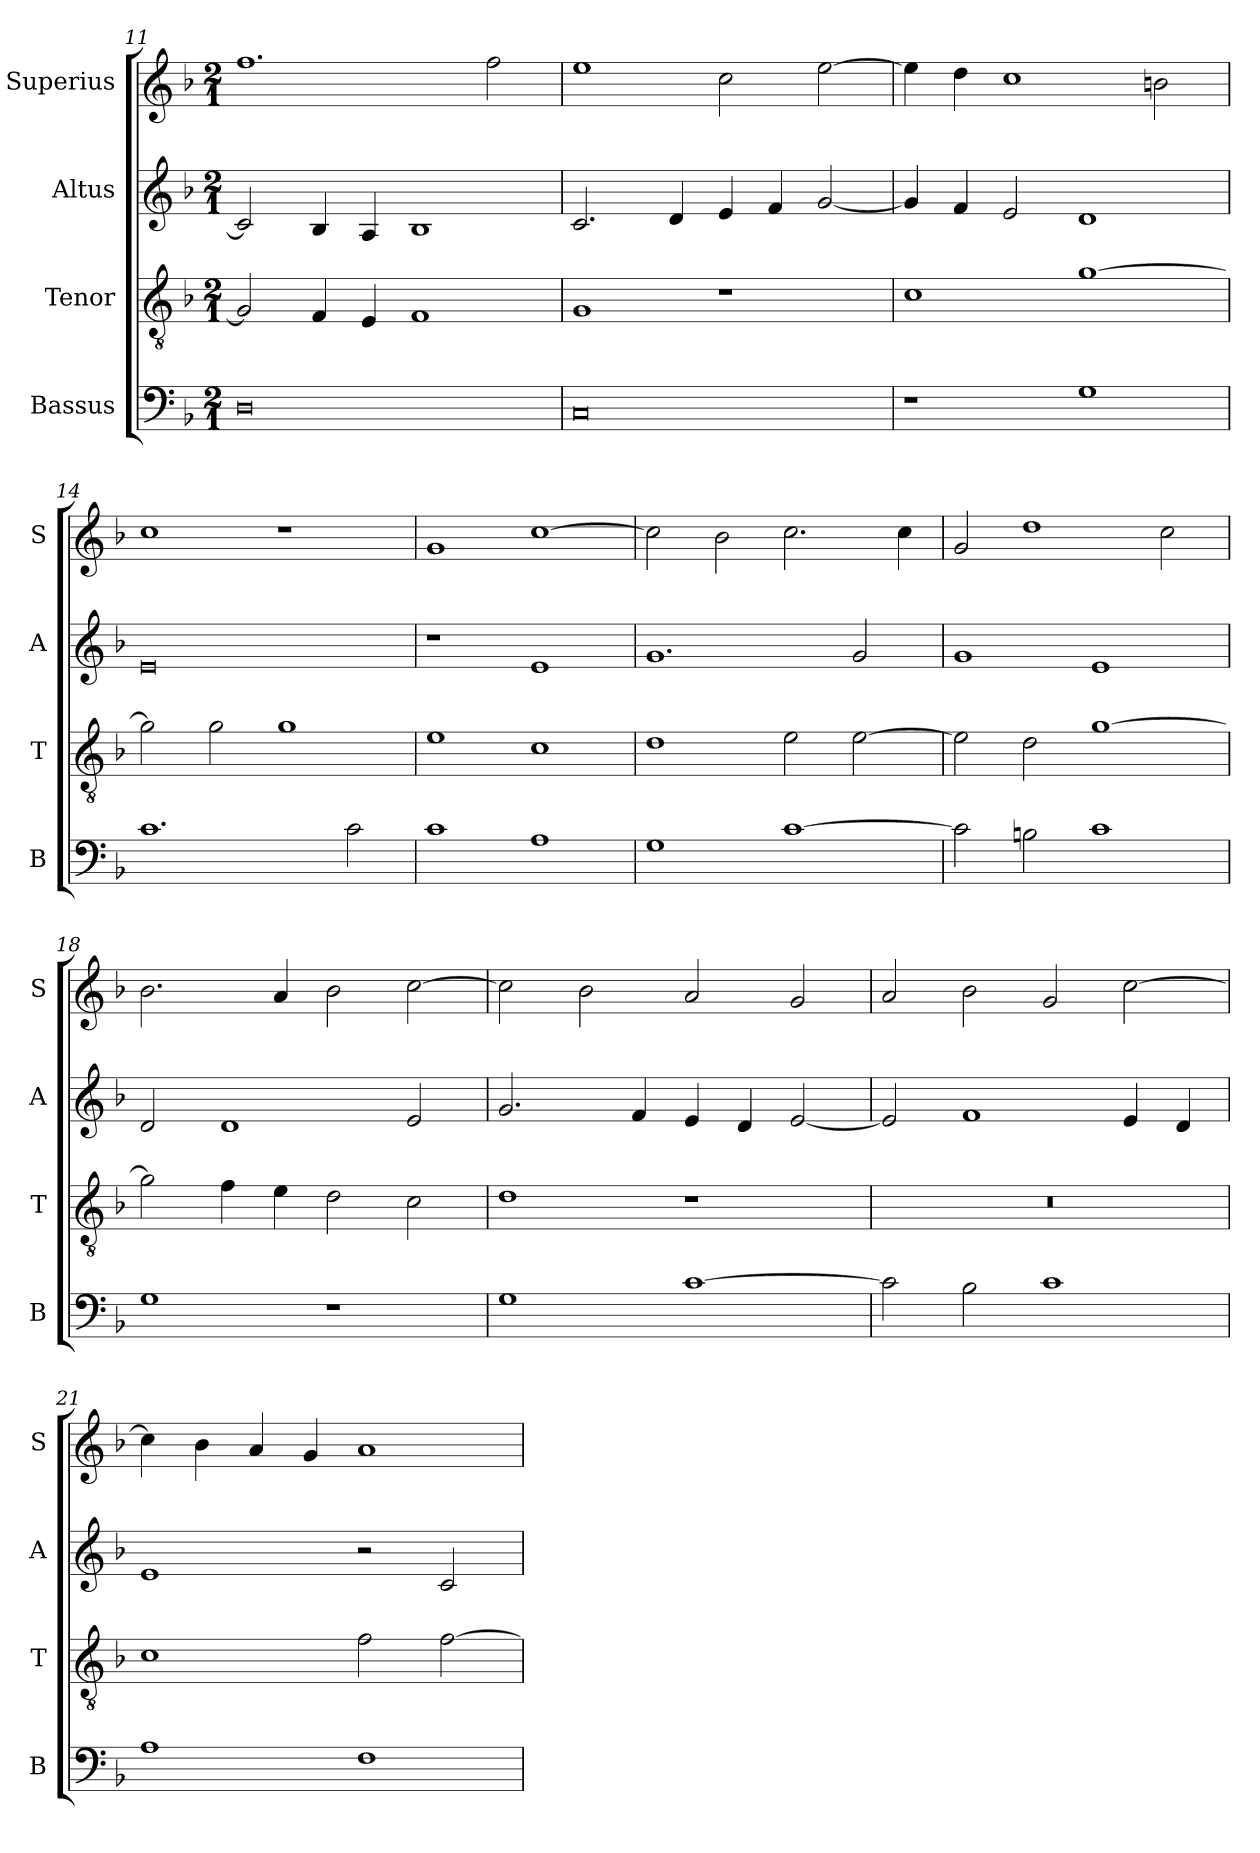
**kern	**kern	**kern	**kern
*part4	*part3	*part2	*part1
*staff4	*staff3	*staff2	*staff1
*I"Bassus	*I"Tenor	*I"Altus	*I"Superius
*I'B	*I'T	*I'A	*I'S
*clefF4	*clefGv2	*clefG2	*clefG2
*k[b-]	*k[b-]	*k[b-]	*k[b-]
*F:	*F:	*F:	*F:
*M2/1	*M2/1	*M2/1	*M2/1
=11	=11	=11	=11
0D	2G]	2c]	1.ff
.	4F	4B-	.
.	4E	4A	.
.	1F	1B-	.
.	.	.	2ff
=12	=12	=12	=12
0C	1G	2.c	1ee
.	.	4d	.
.	1r	4e	2cc
.	.	4f	.
.	.	[2g	[2ee
=13	=13	=13	=13
1r	1c	4g]	4ee]
.	.	4f	4dd
.	.	2e	1cc
1G	[1g	1d	.
.	.	.	2bn
=14	=14	=14	=14
1.c	2g]	0e	1cc
.	2g	.	.
.	1g	.	1r
2c	.	.	.
=15	=15	=15	=15
1c	1e	1r	1g
1A	1c	1e	[1cc
=16	=16	=16	=16
1G	1d	1.g	2cc]
.	.	.	2b-
[1c	2e	.	2.cc
.	[2e	2g	.
.	.	.	4cc
=17	=17	=17	=17
2c]	2e]	1g	2g
2Bn	2d	.	1dd
1c	[1g	1e	.
.	.	.	2cc
=18	=18	=18	=18
1G	2g]	2d	2.b-
.	4f	1d	.
.	4e	.	4a
1r	2d	.	2b-
.	2c	2e	[2cc
=19	=19	=19	=19
1G	1d	2.g	2cc]
.	.	.	2b-
.	.	4f	.
[1c	1r	4e	2a
.	.	4d	.
.	.	[2e	2g
=20	=20	=20	=20
2c]	0r	2e]	2a
2B-	.	1f	2b-
1c	.	.	2g
.	.	4e	[2cc
.	.	4d	.
=21	=21	=21	=21
1A	1c	1e	4cc]
.	.	.	4b-
.	.	.	4a
.	.	.	4g
1F	2f	2r	1a
.	[2f	2c	.
=	=	=	=
*-	*-	*-	*-
